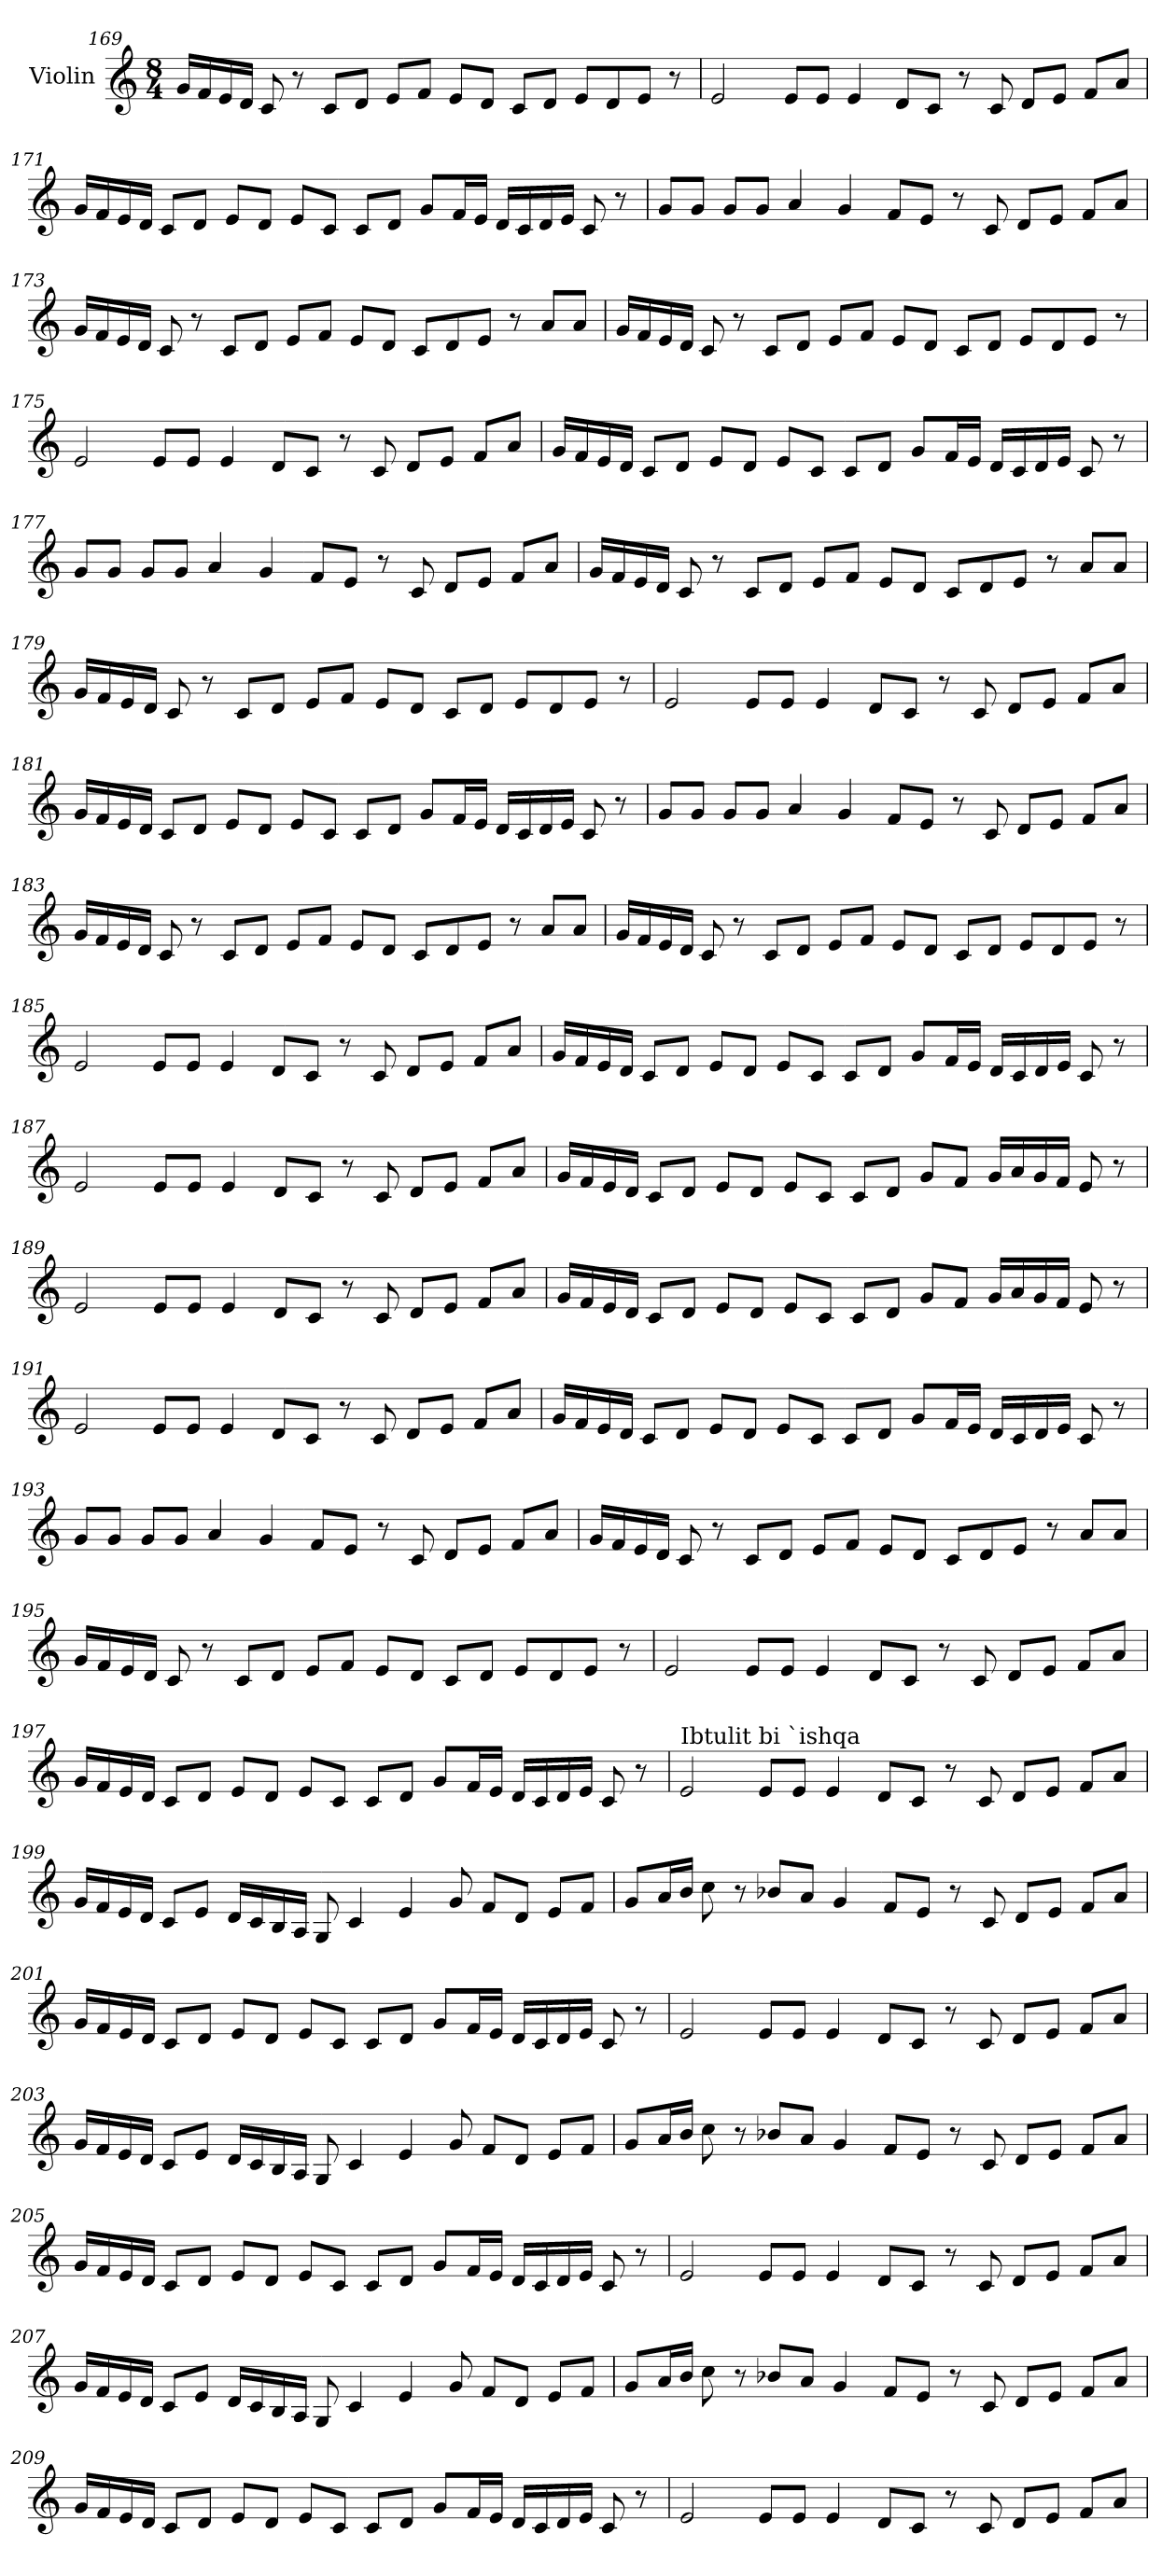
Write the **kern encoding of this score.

**kern
*part1
*staff1
*I"Violin
!!LO:LB:g=z
*clefG2
*k[]
*C:
*M8/4
=169
16g/LL
16f/
16e/
16d/JJ
8c/
8r
8c/L
8d/J
8e/L
8f/J
8e/L
8d/J
8c/L
8d/J
8e/L
8d/
8e/J
8r
!!LO:LB:g=z
=170
2e/
8e/L
8e/J
4e/
8d/L
8c/J
8r
8c/
8d/L
8e/J
8f/L
8a/J
=171
16g/LL
16f/
16e/
16d/JJ
8c/L
8d/J
8e/L
8d/J
8e/L
8c/J
8c/L
8d/J
8g/L
16f/L
16e/JJ
16d/LL
16c/
16d/
16e/JJ
8c/
8r
!!LO:PB:g=z
=172
8g/L
8g/J
8g/L
8g/J
4a/
4g/
8f/L
8e/J
8r
8c/
8d/L
8e/J
8f/L
8a/J
=173
16g/LL
16f/
16e/
16d/JJ
8c/
8r
8c/L
8d/J
8e/L
8f/J
8e/L
8d/J
8c/L
8d/
8e/J
8r
8a/L
8a/J
!!LO:LB:g=z
=174
16g/LL
16f/
16e/
16d/JJ
8c/
8r
8c/L
8d/J
8e/L
8f/J
8e/L
8d/J
8c/L
8d/J
8e/L
8d/
8e/J
8r
!!LO:LB:g=z
=175
2e/
8e/L
8e/J
4e/
8d/L
8c/J
8r
8c/
8d/L
8e/J
8f/L
8a/J
=176
16g/LL
16f/
16e/
16d/JJ
8c/L
8d/J
8e/L
8d/J
8e/L
8c/J
8c/L
8d/J
8g/L
16f/L
16e/JJ
16d/LL
16c/
16d/
16e/JJ
8c/
8r
!!LO:LB:g=z
=177
8g/L
8g/J
8g/L
8g/J
4a/
4g/
8f/L
8e/J
8r
8c/
8d/L
8e/J
8f/L
8a/J
=178
16g/LL
16f/
16e/
16d/JJ
8c/
8r
8c/L
8d/J
8e/L
8f/J
8e/L
8d/J
8c/L
8d/
8e/J
8r
8a/L
8a/J
!!LO:LB:g=z
=179
16g/LL
16f/
16e/
16d/JJ
8c/
8r
8c/L
8d/J
8e/L
8f/J
8e/L
8d/J
8c/L
8d/J
8e/L
8d/
8e/J
8r
!!LO:LB:g=z
=180
2e/
8e/L
8e/J
4e/
8d/L
8c/J
8r
8c/
8d/L
8e/J
8f/L
8a/J
=181
16g/LL
16f/
16e/
16d/JJ
8c/L
8d/J
8e/L
8d/J
8e/L
8c/J
8c/L
8d/J
8g/L
16f/L
16e/JJ
16d/LL
16c/
16d/
16e/JJ
8c/
8r
!!LO:LB:g=z
=182
8g/L
8g/J
8g/L
8g/J
4a/
4g/
8f/L
8e/J
8r
8c/
8d/L
8e/J
8f/L
8a/J
=183
16g/LL
16f/
16e/
16d/JJ
8c/
8r
8c/L
8d/J
8e/L
8f/J
8e/L
8d/J
8c/L
8d/
8e/J
8r
8a/L
8a/J
!!LO:LB:g=z
=184
16g/LL
16f/
16e/
16d/JJ
8c/
8r
8c/L
8d/J
8e/L
8f/J
8e/L
8d/J
8c/L
8d/J
8e/L
8d/
8e/J
8r
!!LO:PB:g=z
=185
2e/
8e/L
8e/J
4e/
8d/L
8c/J
8r
8c/
8d/L
8e/J
8f/L
8a/J
=186
16g/LL
16f/
16e/
16d/JJ
8c/L
8d/J
8e/L
8d/J
8e/L
8c/J
8c/L
8d/J
8g/L
16f/L
16e/JJ
16d/LL
16c/
16d/
16e/JJ
8c/
8r
!!LO:LB:g=z
=187
2e/
8e/L
8e/J
4e/
8d/L
8c/J
8r
8c/
8d/L
8e/J
8f/L
8a/J
=188
16g/LL
16f/
16e/
16d/JJ
8c/L
8d/J
8e/L
8d/J
8e/L
8c/J
8c/L
8d/J
8g/L
8f/J
16g/LL
16a/
16g/
16f/JJ
8e/
8r
!!LO:LB:g=z
=189
2e/
8e/L
8e/J
4e/
8d/L
8c/J
8r
8c/
8d/L
8e/J
8f/L
8a/J
=190
16g/LL
16f/
16e/
16d/JJ
8c/L
8d/J
8e/L
8d/J
8e/L
8c/J
8c/L
8d/J
8g/L
8f/J
16g/LL
16a/
16g/
16f/JJ
8e/
8r
!!LO:LB:g=z
=191
2e/
8e/L
8e/J
4e/
8d/L
8c/J
8r
8c/
8d/L
8e/J
8f/L
8a/J
=192
16g/LL
16f/
16e/
16d/JJ
8c/L
8d/J
8e/L
8d/J
8e/L
8c/J
8c/L
8d/J
8g/L
16f/L
16e/JJ
16d/LL
16c/
16d/
16e/JJ
8c/
8r
!!LO:LB:g=z
=193
8g/L
8g/J
8g/L
8g/J
4a/
4g/
8f/L
8e/J
8r
8c/
8d/L
8e/J
8f/L
8a/J
=194
16g/LL
16f/
16e/
16d/JJ
8c/
8r
8c/L
8d/J
8e/L
8f/J
8e/L
8d/J
8c/L
8d/
8e/J
8r
8a/L
8a/J
!!LO:LB:g=z
=195
16g/LL
16f/
16e/
16d/JJ
8c/
8r
8c/L
8d/J
8e/L
8f/J
8e/L
8d/J
8c/L
8d/J
8e/L
8d/
8e/J
8r
!!LO:LB:g=z
=196
2e/
8e/L
8e/J
4e/
8d/L
8c/J
8r
8c/
8d/L
8e/J
8f/L
8a/J
=197
16g/LL
16f/
16e/
16d/JJ
8c/L
8d/J
8e/L
8d/J
8e/L
8c/J
8c/L
8d/J
8g/L
16f/L
16e/JJ
16d/LL
16c/
16d/
16e/JJ
8c/
8r
!!LO:LB:g=z
=198
!LO:TX:a:t=Ibtulit bi `ishqa
2e/
8e/L
8e/J
4e/
8d/L
8c/J
8r
8c/
8d/L
8e/J
8f/L
8a/J
=199
16g/LL
16f/
16e/
16d/JJ
8c/L
8e/J
16d/LL
16c/
16B/
16A/JJ
8G/
4c/
4e/
8g/
8f/L
8d/J
8e/L
8f/J
!!LO:PB:g=z
=200
8g/L
16a/L
16b/JJ
8cc\
8r
8b-X/L
8a/J
4g/
8f/L
8e/J
8r
8c/
8d/L
8e/J
8f/L
8a/J
!!LO:LB:g=z
=201
16g/LL
16f/
16e/
16d/JJ
8c/L
8d/J
8e/L
8d/J
8e/L
8c/J
8c/L
8d/J
8g/L
16f/L
16e/JJ
16d/LL
16c/
16d/
16e/JJ
8c/
8r
=202
2e/
8e/L
8e/J
4e/
8d/L
8c/J
8r
8c/
8d/L
8e/J
8f/L
8a/J
!!LO:LB:g=z
=203
16g/LL
16f/
16e/
16d/JJ
8c/L
8e/J
16d/LL
16c/
16B/
16A/JJ
8G/
4c/
4e/
8g/
8f/L
8d/J
8e/L
8f/J
=204
8g/L
16a/L
16b/JJ
8cc\
8r
8b-X/L
8a/J
4g/
8f/L
8e/J
8r
8c/
8d/L
8e/J
8f/L
8a/J
!!LO:LB:g=z
=205
16g/LL
16f/
16e/
16d/JJ
8c/L
8d/J
8e/L
8d/J
8e/L
8c/J
8c/L
8d/J
8g/L
16f/L
16e/JJ
16d/LL
16c/
16d/
16e/JJ
8c/
8r
=206
2e/
8e/L
8e/J
4e/
8d/L
8c/J
8r
8c/
8d/L
8e/J
8f/L
8a/J
!!LO:LB:g=z
=207
16g/LL
16f/
16e/
16d/JJ
8c/L
8e/J
16d/LL
16c/
16B/
16A/JJ
8G/
4c/
4e/
8g/
8f/L
8d/J
8e/L
8f/J
=208
8g/L
16a/L
16b/JJ
8cc\
8r
8b-X/L
8a/J
4g/
8f/L
8e/J
8r
8c/
8d/L
8e/J
8f/L
8a/J
!!LO:LB:g=z
=209
16g/LL
16f/
16e/
16d/JJ
8c/L
8d/J
8e/L
8d/J
8e/L
8c/J
8c/L
8d/J
8g/L
16f/L
16e/JJ
16d/LL
16c/
16d/
16e/JJ
8c/
8r
=210
2e/
8e/L
8e/J
4e/
8d/L
8c/J
8r
8c/
8d/L
8e/J
8f/L
8a/J
=
*-
